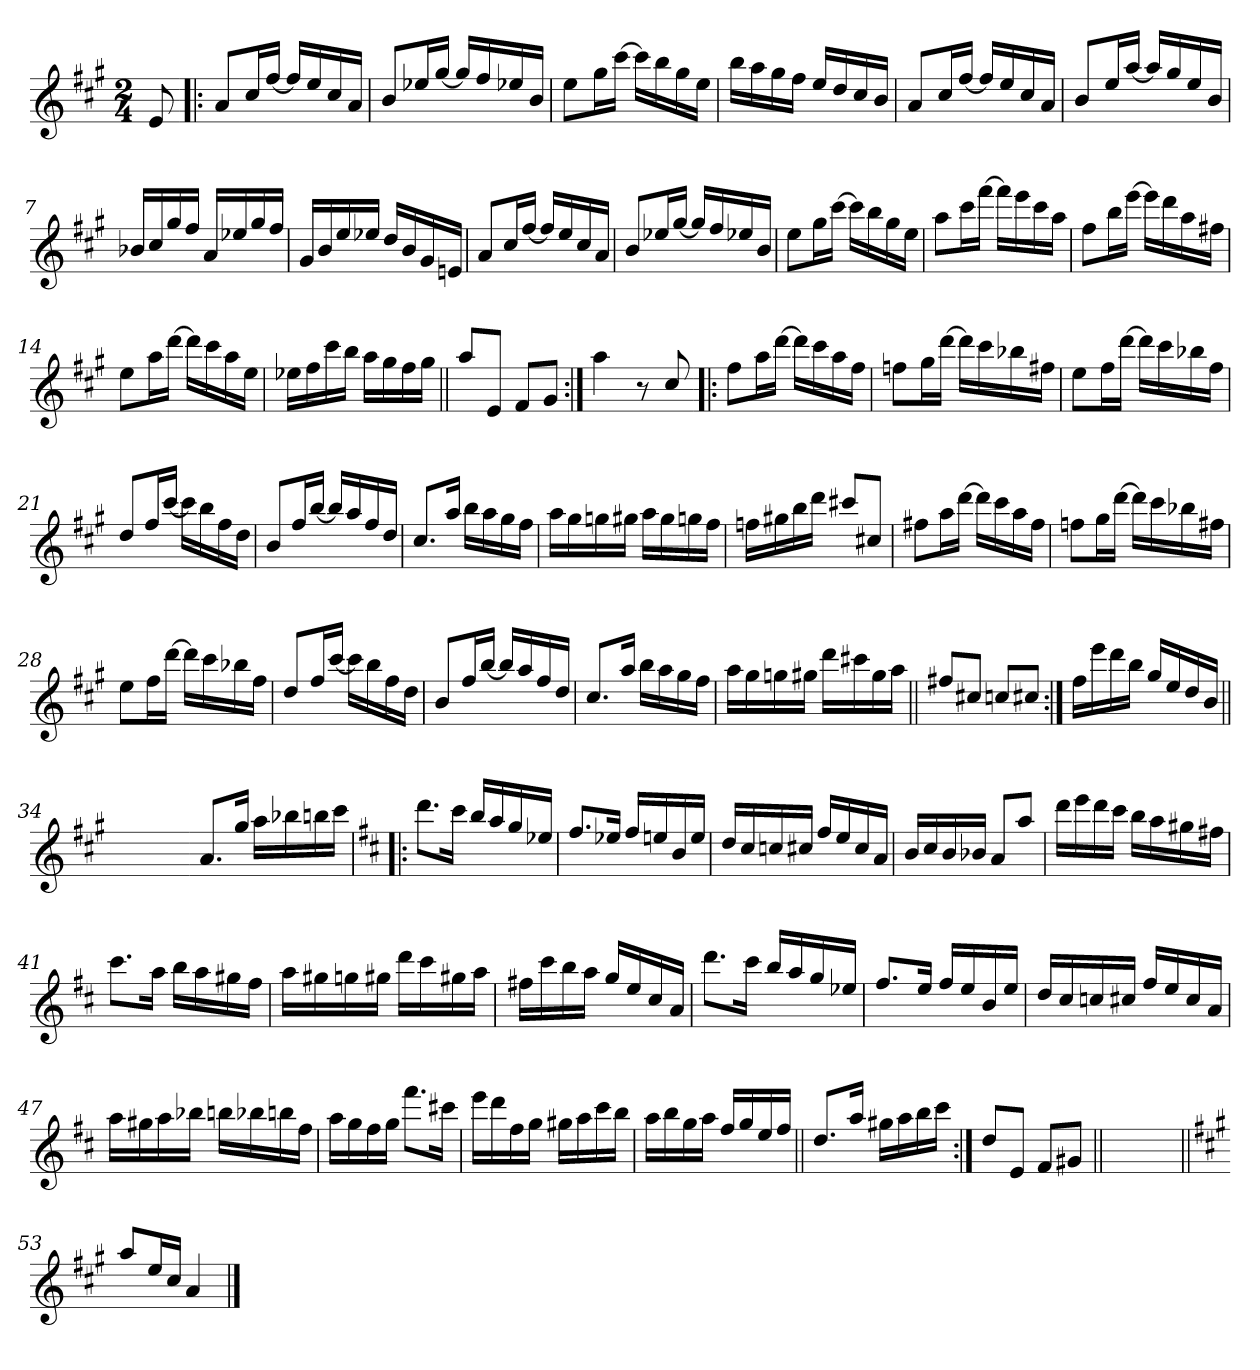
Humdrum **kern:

**kern
*part1
*staff1
*clefG2
*k[f#c#g#]
*A:
*M2/4
=
8e/
=1!|:
8a/L
16cc#/L
[16ff#/JJ
16ff#/LL]
16ee/
16cc#/
16a/JJ
=2
8b/L
16ee-X/L
[16gg#/JJ
16gg#/LL]
16ff#/
16ee-X/
16b/JJ
=3
8ee\L
16gg#\L
[16ccc#\JJ
16ccc#\LL]
16bb\
16gg#\
16ee\JJ
=4
16bb\LL
16aa\
16gg#\
16ff#\JJ
16ee/LL
16dd/
16cc#/
16b/JJ
!!LO:LB:g=z
=5
8a/L
16cc#/L
[16ff#/JJ
16ff#/LL]
16ee/
16cc#/
16a/JJ
=6
8b/L
16ee/L
[16aa/JJ
16aa/LL]
16gg#/
16ee/
16b/JJ
=7
16b-X/LL
16cc#/
16gg#/
16ff#/JJ
16a/LL
16ee-X/
16gg#/
16ff#/JJ
=8
16g#/LL
16b/
16ee/
16ee-X/JJ
16dd/LL
16b/
16g#/
16en/JJ
!!LO:LB:g=z
=9
8a/L
16cc#/L
[16ff#/JJ
16ff#/LL]
16ee/
16cc#/
16a/JJ
=10
8b/L
16ee-X/L
[16gg#/JJ
16gg#/LL]
16ff#/
16ee-X/
16b/JJ
=11
8ee\L
16gg#\L
[16ccc#\JJ
16ccc#\LL]
16bb\
16gg#\
16ee\JJ
=12
8aa\L
16ccc#\L
[16fff#\JJ
16fff#\LL]
16eee\
16ccc#\
16aa\JJ
!!LO:LB:g=z
=13
8ff#\L
16bb\L
[16eee\JJ
16eee\LL]
16ddd\
16aa\
16ff#X\JJ
=14
8ee\L
16aa\L
[16ddd\JJ
16ddd\LL]
16ccc#\
16aa\
16ee\JJ
=15
16ee-X\LL
16ff#\
16ccc#\
16bb\JJ
16aa\LL
16gg#\
16ff#\
16gg#\JJ
=16||
8aa/L
8e/J
8f#/L
8g#/J
!!LO:LB:g=z
=17:|!
4aa\
8r
8cc#/
=18!|:
8ff#\L
16aa\L
[16ddd\JJ
16ddd\LL]
16ccc#\
16aa\
16ff#\JJ
=19
8ffn\L
16gg#\L
[16ddd\JJ
16ddd\LL]
16ccc#\
16bb-X\
16ff#X\JJ
=20
8ee\L
16ff#\L
[16ddd\JJ
16ddd\LL]
16ccc#\
16bb-X\
16ff#\JJ
!!LO:LB:g=z
=21
8dd/L
16ff#/L
[16ccc#/JJ
16ccc#\LL]
16bb\
16ff#\
16dd\JJ
=22
8b/L
16ff#/L
[16bb/JJ
16bb/LL]
16aa/
16ff#/
16dd/JJ
=23
8.cc#/L
16aa/Jk
16bb\LL
16aa\
16gg#\
16ff#\JJ
=24
16aa\LL
16gg#\
16ggn\
16gg#X\JJ
16aa\LL
16gg#\
16ggn\
16ff#\JJ
!!LO:LB:g=z
=25
16ffn\LL
16gg#X\
16bb\
16ddd\JJ
8ccc#X/L
8cc#X/J
=26
8ff#X\L
16aa\L
[16ddd\JJ
16ddd\LL]
16ccc#\
16aa\
16ff#\JJ
=27
8ffn\L
16gg#\L
[16ddd\JJ
16ddd\LL]
16ccc#\
16bb-X\
16ff#X\JJ
=28
8ee\L
16ff#\L
[16ddd\JJ
16ddd\LL]
16ccc#\
16bb-X\
16ff#\JJ
!!LO:LB:g=z
=29
8dd/L
16ff#/L
[16ccc#/JJ
16ccc#\LL]
16bb\
16ff#\
16dd\JJ
=30
8b/L
16ff#/L
[16bb/JJ
16bb/LL]
16aa/
16ff#/
16dd/JJ
=31
8.cc#/L
16aa/Jk
16bb\LL
16aa\
16gg#\
16ff#\JJ
=32
16aa\LL
16gg#\
16ggn\
16gg#X\JJ
16ddd\LL
16ccc#X\
16gg#\
16aa\JJ
!!LO:LB:g=z
=33||
8ff#X/L
8cc#X/J
8ccn/L
8cc#X/J
=34:|!
16ff#\LL
16eee\
16ddd\
16bb\JJ
16gg#/LL
16ee/
16dd/
16b/JJ
=34X341||
2ryy
!!LO:PB:g=z
=35-
8.a/L
16gg#/Jk
16aa\LL
16bb-X\
16bbn\
16ccc#\JJ
=36!|:
*k[f#c#]
*D:
8.ddd\L
16ccc#\Jk
16bb/LL
16aa/
16gg/
16ee-X/JJ
=37
8.ff#/L
16ee-X/Jk
16ff#/LL
16een/
16b/
16ee/JJ
=38
16dd/LL
16cc#/
16ccn/
16cc#X/JJ
16ff#/LL
16ee/
16cc#/
16a/JJ
!!LO:LB:g=z
=39
16b/LL
16cc#/
16b/
16b-X/JJ
8a/L
8aa/J
=40
16ddd\LL
16eee\
16ddd\
16ccc#\JJ
16bb\LL
16aa\
16gg#X\
16ff#X\JJ
=41
8.ccc#\L
16aa\Jk
16bb\LL
16aa\
16gg#X\
16ff#\JJ
=42
16aa\LL
16gg#X\
16ggn\
16gg#X\JJ
16ddd\LL
16ccc#\
16gg#X\
16aa\JJ
!!LO:LB:g=z
=43
16ff#X\LL
16ccc#\
16bb\
16aa\JJ
16gg/LL
16ee/
16cc#/
16a/JJ
=44
8.ddd\L
16ccc#\Jk
16bb/LL
16aa/
16gg/
16ee-X/JJ
=45
8.ff#/L
16ee/Jk
16ff#/LL
16ee/
16b/
16ee/JJ
=46
16dd/LL
16cc#/
16ccn/
16cc#X/JJ
16ff#/LL
16ee/
16cc#/
16a/JJ
!!LO:LB:g=z
=47
16aa\LL
16gg#X\
16aa\
16bb-X\JJ
16bbn\LL
16bb-X\
16bbn\
16ff#\JJ
=48
16aa\LL
16gg\
16ff#\
16gg\JJ
8.fff#\L
16ccc#X\Jk
=49
16eee\LL
16ddd\
16ff#\
16gg\JJ
16gg#X\LL
16aa\
16ccc#\
16bb\JJ
=50
16aa\LL
16bb\
16gg\
16aa\JJ
16ff#/LL
16gg/
16ee/
16ff#/JJ
!!LO:LB:g=z
=51||
8.dd/L
16aa/Jk
16gg#X\LL
16aa\
16bb\
16ccc#\JJ
=52:|!
8dd/L
8e/J
8f#/L
8g#X/J
=52X522||
2ryy
=53||
*k[f#c#g#]
*A:
8aa/L
16ee/L
16cc#/JJ
4a/
==
*-
